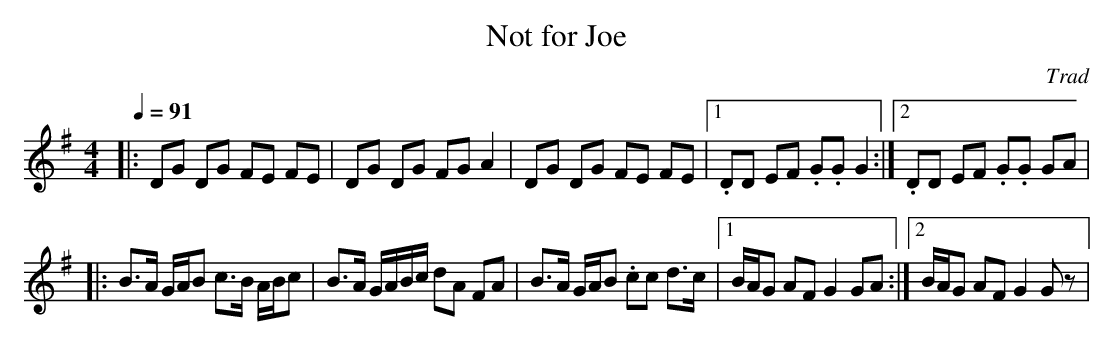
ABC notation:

X:1
T:Not for Joe
C:Trad
M:4/4
L:1/8
Q:1/4=91
K:G
|: DG DG FE FE|DG DG FG A2|DG DG FE FE|1 .DD EF .G.G G2 :|2 .DD EF .G.G GA|
|: B3/2A/2 G/2A/2B c3/2B/2 A/2B/2c|B3/2A/2 G/2A/2B/2c/2 dA FA|\
B3/2A/2 G/2A/2B .cc d3/2c/2 |1 B/2A/2G AF G2 GA:|2 B/2A/2G AF G2 G z|
